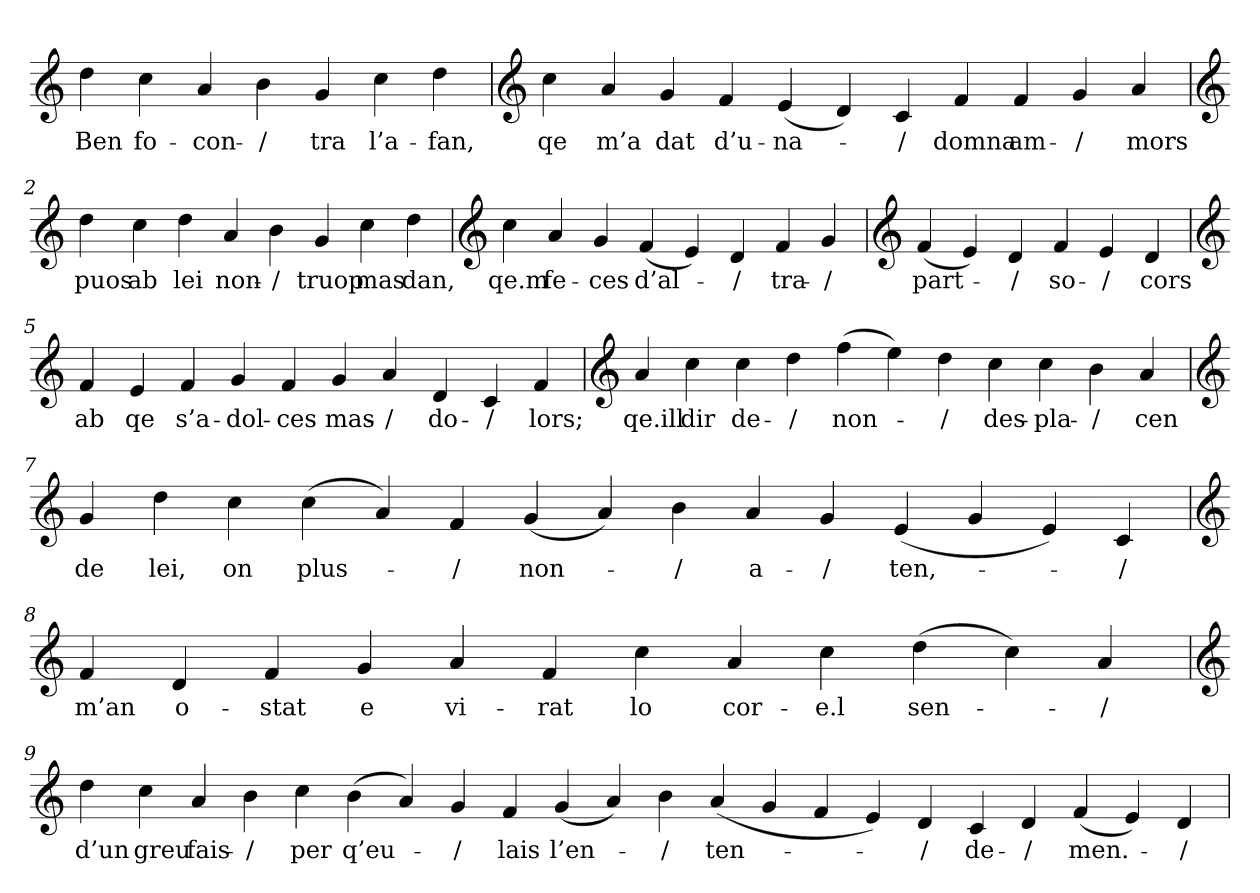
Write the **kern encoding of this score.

**kern	**text
*part1	*part1
*staff1	*staff1
*clefG2	*
=	=
4dd	Ben
4cc	fo-
4a	-con-
4b	-/
4g	tra
4cc	l’a-
4dd	-fan,
=1	=1
*clefG2	*
4cc	qe
4a	m’a
4g	dat
4f	d’u-
(4e	-na-
4d)	.
4c	-/
4f	domna
4f	am-
4g	-/
4a	mors
=2	=2
*clefG2	*
4dd	puos
4cc	ab
4dd	lei
4a	non-
4b	-/
4g	truop
4cc	mas
4dd	dan,
=3	=3
*clefG2	*
4cc	qe.m
4a	fe-
4g	-ces
(4f	d’al-
4e)	.
4d	-/
4f	tra-
4g	-/
=4	=4
*clefG2	*
(4f	part-
4e)	.
4d	-/
4f	so-
4e	-/
4d	cors
=5	=5
*clefG2	*
4f	ab
4e	qe
4f	s’a-
4g	-dol-
4f	-ces
4g	mas-
4a	-/
4d	do-
4c	-/
4f	lors;
=6	=6
*clefG2	*
4a	qe.ill
4cc	dir
4cc	de-
4dd	-/
(4ff	non-
4ee)	.
4dd	-/
4cc	des-
4cc	-pla-
4b	-/
4a	cen
=7	=7
*clefG2	*
4g	de
4dd	lei,
4cc	on
(4cc	plus-
4a)	.
4f	-/
(4g	non-
4a)	.
4b	-/
4a	a-
4g	-/
(4e	ten,-
4g	.
4e)	.
4c	-/
=8	=8
*clefG2	*
4f	m’an
4d	o-
4f	-stat
4g	e
4a	vi-
4f	-rat
4cc	lo
4a	cor-
4cc	-e.l
(4dd	sen-
4cc)	.
4a	-/
=9	=9
*clefG2	*
4dd	d’un
4cc	greu
4a	fais-
4b	-/
4cc	per
(4b	q’eu-
4a)	.
4g	-/
4f	lais
(4g	l’en-
4a)	.
4b	-/
(4a	ten-
4g	.
4f	.
4e)	.
4d	-/
4c	de-
4d	-/
(4f	men.-
4e)	.
4d	-/
=	=
*-	*-
